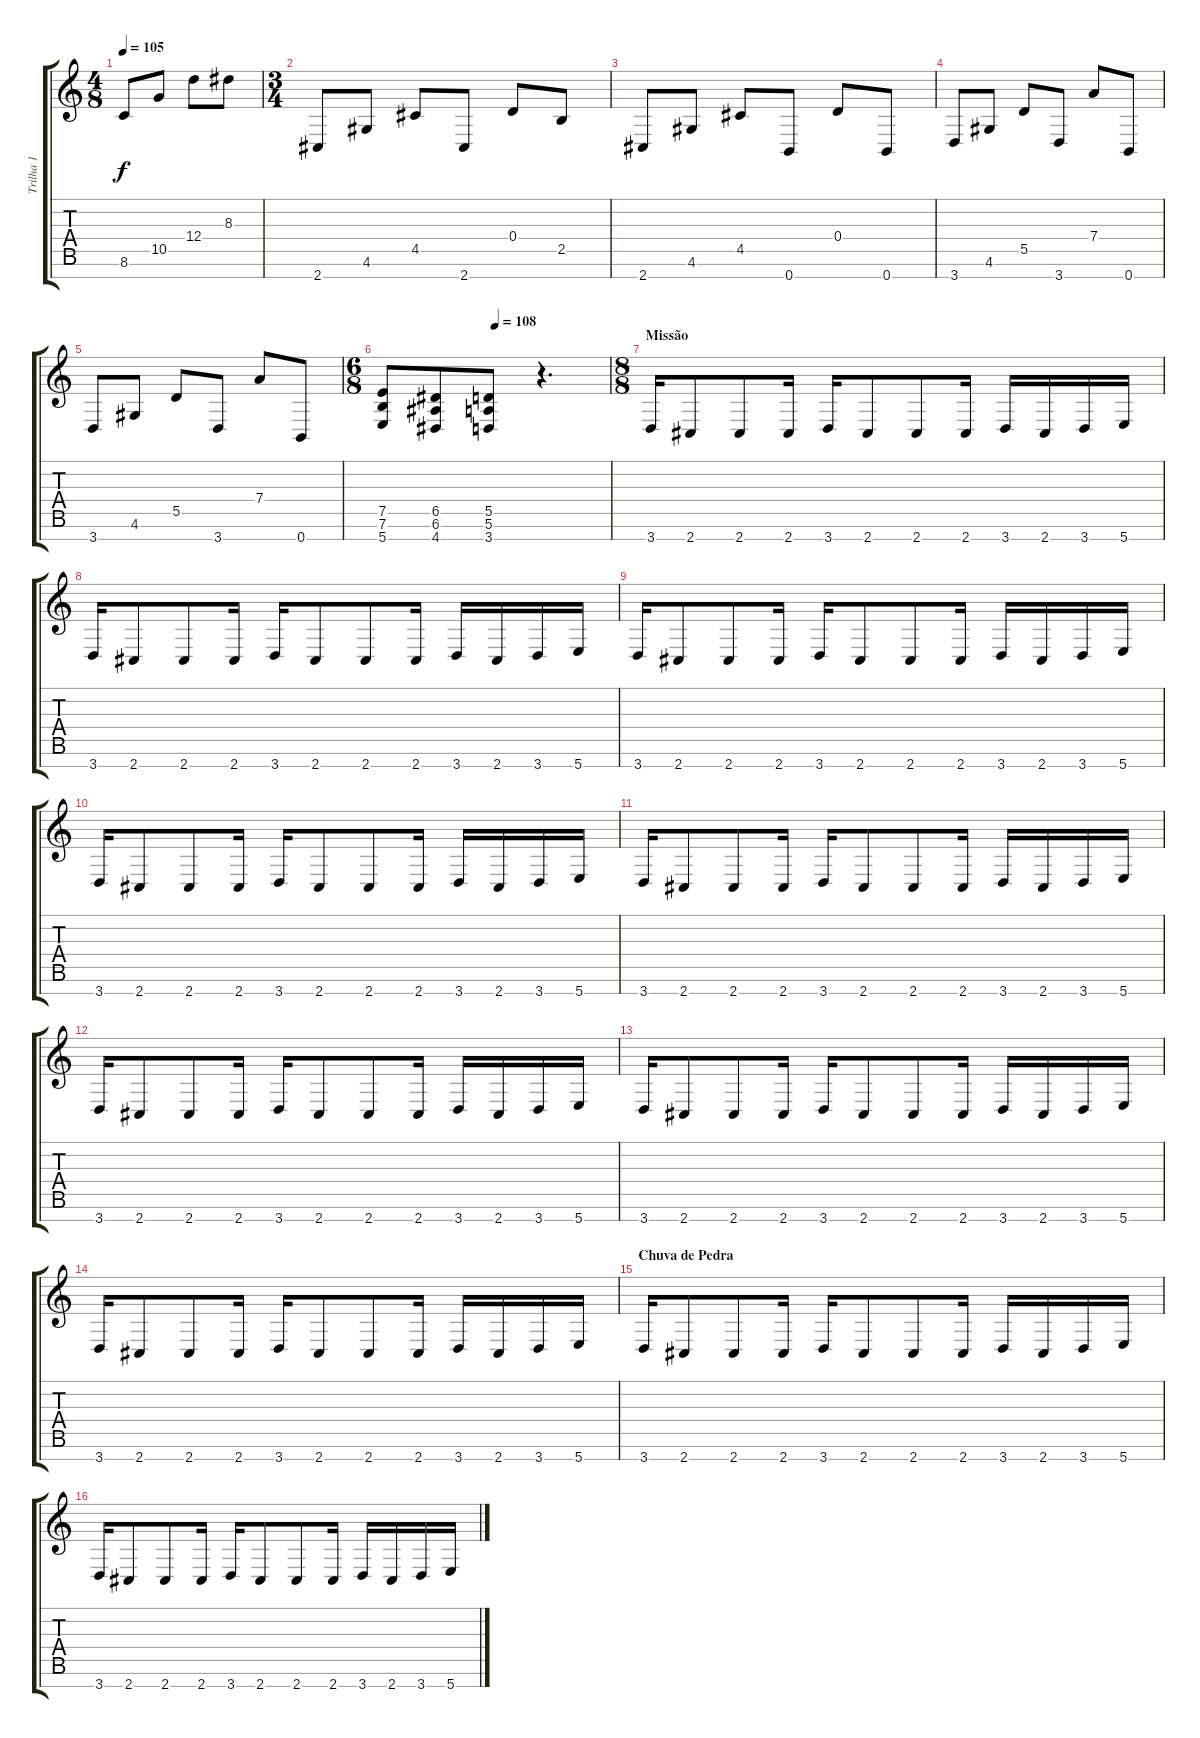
\track ("Trilha 1" "Trilha 1") {instrument distortionguitar}
\staff {score tabs}
\tuning (E4 B3 G3 D3 A2 E2 B1) {hide}
\ts (4 8)
\tempo 105
\clef g2
\ks c
8.6.8{dy f} 10.5.8 12.4.8 8.3.8 |
\ts (3 4)
2.7.8 4.6.8 4.5.8 2.7.8 0.4.8 2.5.8 |
2.7.8 4.6.8 4.5.8 0.7.8 0.4.8 0.7.8 |
3.7.8 4.6.8 5.5.8 3.7.8 7.4.8 0.7.8 |
3.7.8 4.6.8 5.5.8 3.7.8 7.4.8 0.7.8 |
\ts (6 8)
\tempo (108 0.5)
(7.5 7.6 5.7).8 (6.5 6.6 4.7).8 (5.5 5.6 3.7).8 r.4{d} |
\ts (8 8)
\section ("" "Missão")
3.7.16 2.7.8 2.7.8 2.7.16 3.7.16 2.7.8 2.7.8 2.7.16 3.7.16 2.7.16 3.7.16 5.7.16 |
3.7.16 2.7.8 2.7.8 2.7.16 3.7.16 2.7.8 2.7.8 2.7.16 3.7.16 2.7.16 3.7.16 5.7.16 |
3.7.16 2.7.8 2.7.8 2.7.16 3.7.16 2.7.8 2.7.8 2.7.16 3.7.16 2.7.16 3.7.16 5.7.16 |
3.7.16 2.7.8 2.7.8 2.7.16 3.7.16 2.7.8 2.7.8 2.7.16 3.7.16 2.7.16 3.7.16 5.7.16 |
3.7.16 2.7.8 2.7.8 2.7.16 3.7.16 2.7.8 2.7.8 2.7.16 3.7.16 2.7.16 3.7.16 5.7.16 |
3.7.16 2.7.8 2.7.8 2.7.16 3.7.16 2.7.8 2.7.8 2.7.16 3.7.16 2.7.16 3.7.16 5.7.16 |
3.7.16 2.7.8 2.7.8 2.7.16 3.7.16 2.7.8 2.7.8 2.7.16 3.7.16 2.7.16 3.7.16 5.7.16 |
3.7.16 2.7.8 2.7.8 2.7.16 3.7.16 2.7.8 2.7.8 2.7.16 3.7.16 2.7.16 3.7.16 5.7.16 |
\section ("" "Chuva de Pedra")
3.7.16 2.7.8 2.7.8 2.7.16 3.7.16 2.7.8 2.7.8 2.7.16 3.7.16 2.7.16 3.7.16 5.7.16 |
3.7.16 2.7.8 2.7.8 2.7.16 3.7.16 2.7.8 2.7.8 2.7.16 3.7.16 2.7.16 3.7.16 5.7.16
